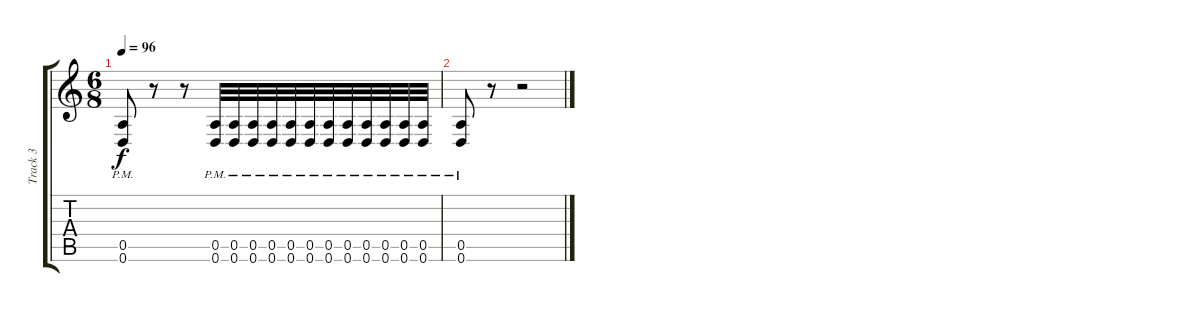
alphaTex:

\track ("Track 3" "Track 3") {instrument distortionguitar}
\staff {score tabs}
\tuning (E4 B3 G3 D3 A2 D2) {hide}
\ts (6 8)
\tempo 96
\clef g2
\ks c
(0.5{pm} 0.6{pm}).8{dy f} r.8 r.8 (0.5{pm} 0.6{pm}).32 (0.5{pm} 0.6{pm}).32 (0.5{pm} 0.6{pm}).32 (0.5{pm} 0.6{pm}).32 (0.5{pm} 0.6{pm}).32 (0.5{pm} 0.6{pm}).32 (0.5{pm} 0.6{pm}).32 (0.5{pm} 0.6{pm}).32 (0.5{pm} 0.6{pm}).32 (0.5{pm} 0.6{pm}).32 (0.5{pm} 0.6{pm}).32 (0.5{pm} 0.6{pm}).32 |
(0.5{pm} 0.6{pm}).8 r.8 r.2
